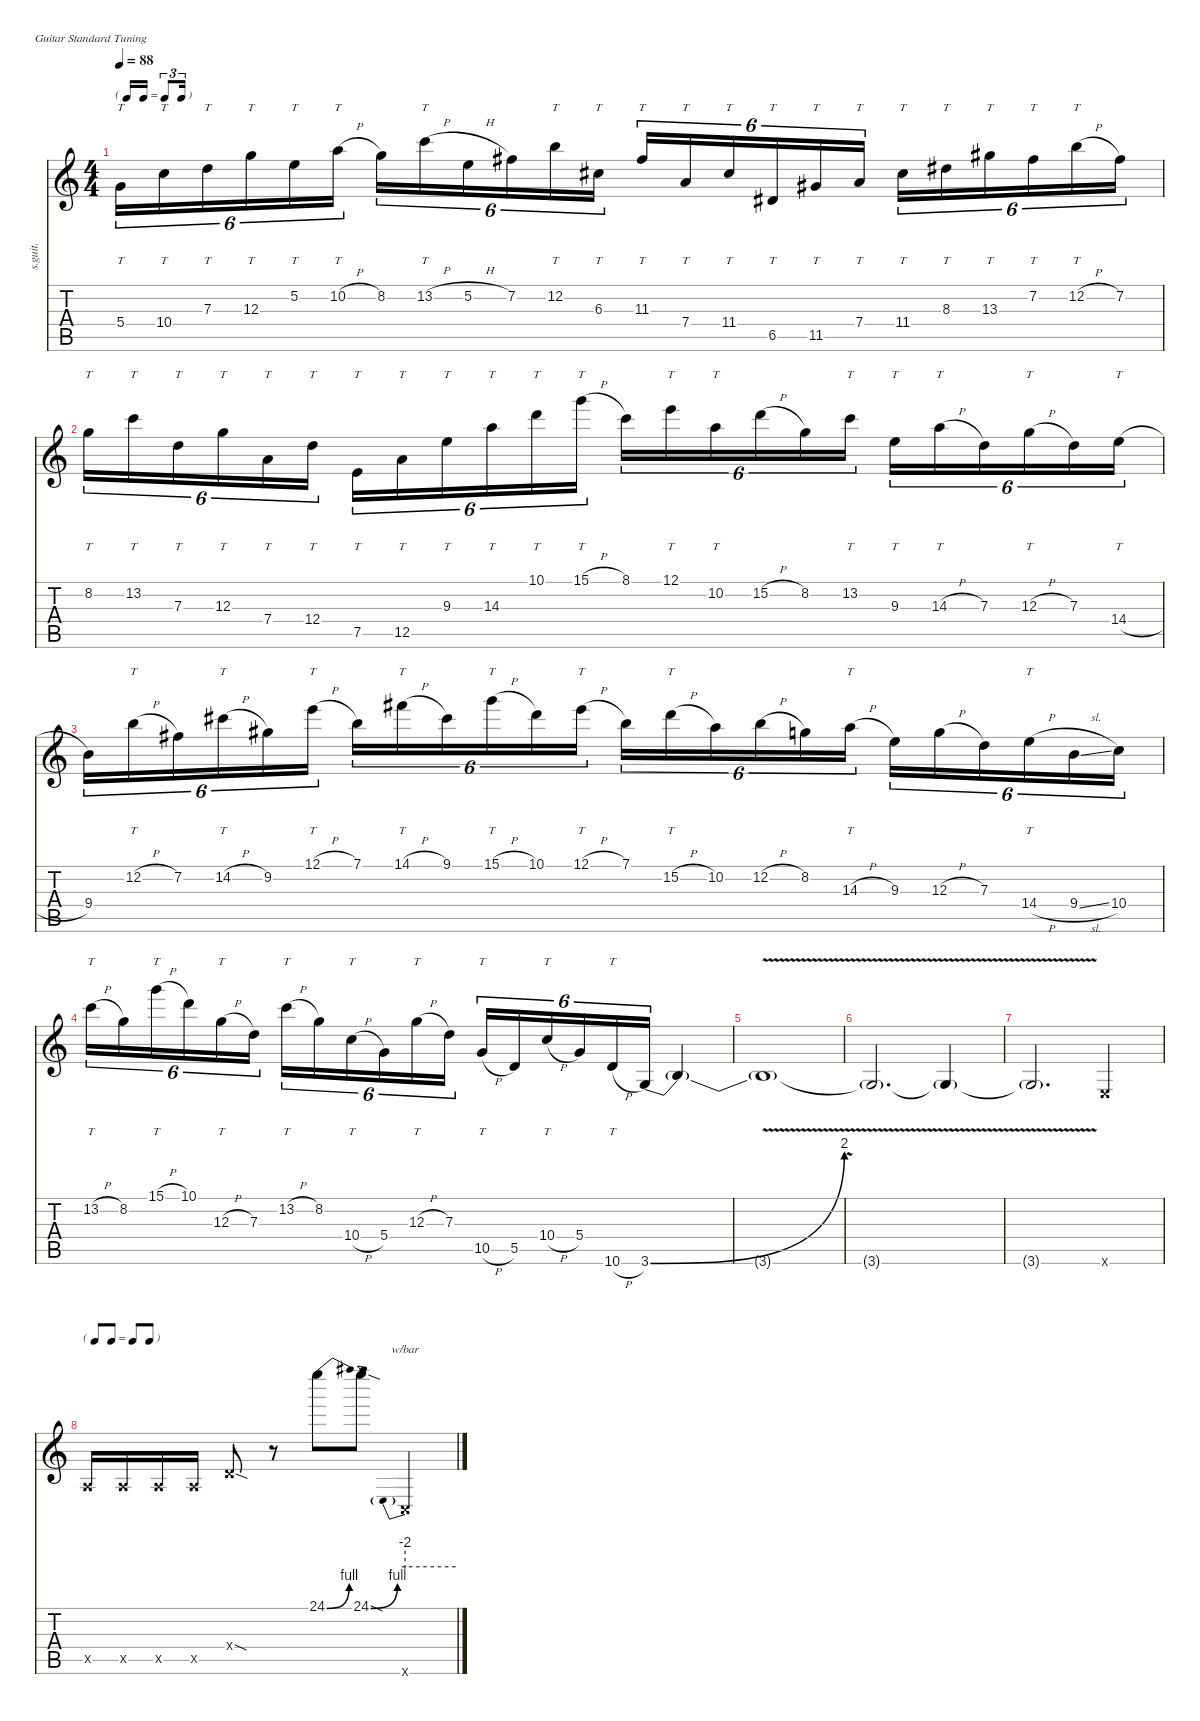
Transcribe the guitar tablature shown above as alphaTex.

\defaultSystemsLayout 4
\hideDynamics
\bracketExtendMode nobrackets
\track ("Track 1" "s.guit.") {instrument electricguitarjazz}
\staff {score tabs}
\tuning (E4 B3 G3 D3 A2 E2)
\ts (4 4)
\tf triplet16th
\tempo 88
\clef g2
\ks c
5.4.16{tt tu (6 4) lyrics (0 "") lyrics (1 "") lyrics (2 "") lyrics (3 "") lyrics (4 "") dy f} 10.4.16{tt tu (6 4) lyrics (0 "") lyrics (1 "") lyrics (2 "") lyrics (3 "") lyrics (4 "")} 7.3.16{tt tu (6 4) lyrics (0 "") lyrics (1 "") lyrics (2 "") lyrics (3 "") lyrics (4 "")} 12.3.16{tt tu (6 4) lyrics (0 "") lyrics (1 "") lyrics (2 "") lyrics (3 "") lyrics (4 "")} 5.2.16{tt tu (6 4) lyrics (0 "") lyrics (1 "") lyrics (2 "") lyrics (3 "") lyrics (4 "")} 10.2{h}.16{tt tu (6 4) lyrics (0 "") lyrics (1 "") lyrics (2 "") lyrics (3 "") lyrics (4 "")} 8.2.16{tu (6 4) lyrics (0 "") lyrics (1 "") lyrics (2 "") lyrics (3 "") lyrics (4 "")} 13.2{h}.16{tt tu (6 4) lyrics (0 "") lyrics (1 "") lyrics (2 "") lyrics (3 "") lyrics (4 "")} 5.2{h}.16{tu (6 4) lyrics (0 "") lyrics (1 "") lyrics (2 "") lyrics (3 "") lyrics (4 "")} 7.2{acc #}.16{tu (6 4) lyrics (0 "") lyrics (1 "") lyrics (2 "") lyrics (3 "") lyrics (4 "")} 12.2.16{tt tu (6 4) lyrics (0 "") lyrics (1 "") lyrics (2 "") lyrics (3 "") lyrics (4 "")} 6.3{acc #}.16{tt tu (6 4) lyrics (0 "") lyrics (1 "") lyrics (2 "") lyrics (3 "") lyrics (4 "")} 11.3{acc #}.16{tt tu (6 4) lyrics (0 "") lyrics (1 "") lyrics (2 "") lyrics (3 "") lyrics (4 "")} 7.4.16{tt tu (6 4) lyrics (0 "") lyrics (1 "") lyrics (2 "") lyrics (3 "") lyrics (4 "")} 11.4{acc #}.16{tt tu (6 4) lyrics (0 "") lyrics (1 "") lyrics (2 "") lyrics (3 "") lyrics (4 "")} 6.5{acc #}.16{tt tu (6 4) lyrics (0 "") lyrics (1 "") lyrics (2 "") lyrics (3 "") lyrics (4 "")} 11.5{acc #}.16{tt tu (6 4) lyrics (0 "") lyrics (1 "") lyrics (2 "") lyrics (3 "") lyrics (4 "")} 7.4.16{tt tu (6 4) lyrics (0 "") lyrics (1 "") lyrics (2 "") lyrics (3 "") lyrics (4 "")} 11.4{acc #}.16{tt tu (6 4) lyrics (0 "") lyrics (1 "") lyrics (2 "") lyrics (3 "") lyrics (4 "")} 8.3{acc #}.16{tt tu (6 4) lyrics (0 "") lyrics (1 "") lyrics (2 "") lyrics (3 "") lyrics (4 "")} 13.3{acc #}.16{tt tu (6 4) lyrics (0 "") lyrics (1 "") lyrics (2 "") lyrics (3 "") lyrics (4 "")} 7.2{acc #}.16{tt tu (6 4) lyrics (0 "") lyrics (1 "") lyrics (2 "") lyrics (3 "") lyrics (4 "")} 12.2{h}.16{tt tu (6 4) lyrics (0 "") lyrics (1 "") lyrics (2 "") lyrics (3 "") lyrics (4 "")} 7.2{acc #}.16{tu (6 4) lyrics (0 "") lyrics (1 "") lyrics (2 "") lyrics (3 "") lyrics (4 "")} |
8.2.16{tt tu (6 4) lyrics (0 "") lyrics (1 "") lyrics (2 "") lyrics (3 "") lyrics (4 "")} 13.2.16{tt tu (6 4) lyrics (0 "") lyrics (1 "") lyrics (2 "") lyrics (3 "") lyrics (4 "")} 7.3.16{tt tu (6 4) lyrics (0 "") lyrics (1 "") lyrics (2 "") lyrics (3 "") lyrics (4 "")} 12.3.16{tt tu (6 4) lyrics (0 "") lyrics (1 "") lyrics (2 "") lyrics (3 "") lyrics (4 "")} 7.4.16{tt tu (6 4) lyrics (0 "") lyrics (1 "") lyrics (2 "") lyrics (3 "") lyrics (4 "")} 12.4.16{tt tu (6 4) lyrics (0 "") lyrics (1 "") lyrics (2 "") lyrics (3 "") lyrics (4 "")} 7.5.16{tt tu (6 4) lyrics (0 "") lyrics (1 "") lyrics (2 "") lyrics (3 "") lyrics (4 "")} 12.5.16{tt tu (6 4) lyrics (0 "") lyrics (1 "") lyrics (2 "") lyrics (3 "") lyrics (4 "")} 9.3.16{tt tu (6 4) lyrics (0 "") lyrics (1 "") lyrics (2 "") lyrics (3 "") lyrics (4 "")} 14.3.16{tt tu (6 4) lyrics (0 "") lyrics (1 "") lyrics (2 "") lyrics (3 "") lyrics (4 "")} 10.1.16{tt tu (6 4) lyrics (0 "") lyrics (1 "") lyrics (2 "") lyrics (3 "") lyrics (4 "")} 15.1{h}.16{tt tu (6 4) lyrics (0 "") lyrics (1 "") lyrics (2 "") lyrics (3 "") lyrics (4 "")} 8.1.16{tu (6 4) lyrics (0 "") lyrics (1 "") lyrics (2 "") lyrics (3 "") lyrics (4 "")} 12.1.16{tt tu (6 4) lyrics (0 "") lyrics (1 "") lyrics (2 "") lyrics (3 "") lyrics (4 "")} 10.2.16{tt tu (6 4) lyrics (0 "") lyrics (1 "") lyrics (2 "") lyrics (3 "") lyrics (4 "")} 15.2{h}.16{tu (6 4) lyrics (0 "") lyrics (1 "") lyrics (2 "") lyrics (3 "") lyrics (4 "")} 8.2.16{tu (6 4) lyrics (0 "") lyrics (1 "") lyrics (2 "") lyrics (3 "") lyrics (4 "")} 13.2.16{tt tu (6 4) lyrics (0 "") lyrics (1 "") lyrics (2 "") lyrics (3 "") lyrics (4 "")} 9.3.16{tt tu (6 4) lyrics (0 "") lyrics (1 "") lyrics (2 "") lyrics (3 "") lyrics (4 "")} 14.3{h}.16{tt tu (6 4) lyrics (0 "") lyrics (1 "") lyrics (2 "") lyrics (3 "") lyrics (4 "")} 7.3.16{tu (6 4) lyrics (0 "") lyrics (1 "") lyrics (2 "") lyrics (3 "") lyrics (4 "")} 12.3{h}.16{tt tu (6 4) lyrics (0 "") lyrics (1 "") lyrics (2 "") lyrics (3 "") lyrics (4 "")} 7.3.16{tu (6 4) lyrics (0 "") lyrics (1 "") lyrics (2 "") lyrics (3 "") lyrics (4 "")} 14.4{h}.16{tt tu (6 4) lyrics (0 "") lyrics (1 "") lyrics (2 "") lyrics (3 "") lyrics (4 "")} |
9.4.16{tu (6 4) lyrics (0 "") lyrics (1 "") lyrics (2 "") lyrics (3 "") lyrics (4 "")} 12.2{h}.16{tt tu (6 4) lyrics (0 "") lyrics (1 "") lyrics (2 "") lyrics (3 "") lyrics (4 "")} 7.2{acc #}.16{tu (6 4) lyrics (0 "") lyrics (1 "") lyrics (2 "") lyrics (3 "") lyrics (4 "")} 14.2{h acc #}.16{tt tu (6 4) lyrics (0 "") lyrics (1 "") lyrics (2 "") lyrics (3 "") lyrics (4 "")} 9.2{acc #}.16{tu (6 4) lyrics (0 "") lyrics (1 "") lyrics (2 "") lyrics (3 "") lyrics (4 "")} 12.1{h}.16{tt tu (6 4) lyrics (0 "") lyrics (1 "") lyrics (2 "") lyrics (3 "") lyrics (4 "")} 7.1.16{tu (6 4) lyrics (0 "") lyrics (1 "") lyrics (2 "") lyrics (3 "") lyrics (4 "")} 14.1{h acc #}.16{tt tu (6 4) lyrics (0 "") lyrics (1 "") lyrics (2 "") lyrics (3 "") lyrics (4 "")} 9.1{acc #}.16{tu (6 4) lyrics (0 "") lyrics (1 "") lyrics (2 "") lyrics (3 "") lyrics (4 "")} 15.1{h}.16{tt tu (6 4) lyrics (0 "") lyrics (1 "") lyrics (2 "") lyrics (3 "") lyrics (4 "")} 10.1.16{tu (6 4) lyrics (0 "") lyrics (1 "") lyrics (2 "") lyrics (3 "") lyrics (4 "")} 12.1{h}.16{tt tu (6 4) lyrics (0 "") lyrics (1 "") lyrics (2 "") lyrics (3 "") lyrics (4 "")} 7.1.16{tu (6 4) lyrics (0 "") lyrics (1 "") lyrics (2 "") lyrics (3 "") lyrics (4 "")} 15.2{h}.16{tt tu (6 4) lyrics (0 "") lyrics (1 "") lyrics (2 "") lyrics (3 "") lyrics (4 "")} 10.2.16{tu (6 4) lyrics (0 "") lyrics (1 "") lyrics (2 "") lyrics (3 "") lyrics (4 "")} 12.2{h}.16{tu (6 4) lyrics (0 "") lyrics (1 "") lyrics (2 "") lyrics (3 "") lyrics (4 "")} 8.2.16{tu (6 4) lyrics (0 "") lyrics (1 "") lyrics (2 "") lyrics (3 "") lyrics (4 "")} 14.3{h}.16{tt tu (6 4) lyrics (0 "") lyrics (1 "") lyrics (2 "") lyrics (3 "") lyrics (4 "")} 9.3.16{tu (6 4) lyrics (0 "") lyrics (1 "") lyrics (2 "") lyrics (3 "") lyrics (4 "")} 12.3{h}.16{tu (6 4) lyrics (0 "") lyrics (1 "") lyrics (2 "") lyrics (3 "") lyrics (4 "")} 7.3.16{tu (6 4) lyrics (0 "") lyrics (1 "") lyrics (2 "") lyrics (3 "") lyrics (4 "")} 14.4{h}.16{tt tu (6 4) lyrics (0 "") lyrics (1 "") lyrics (2 "") lyrics (3 "") lyrics (4 "")} 9.4{sl}.16{tu (6 4) lyrics (0 "") lyrics (1 "") lyrics (2 "") lyrics (3 "") lyrics (4 "")} 10.4.16{tu (6 4) lyrics (0 "") lyrics (1 "") lyrics (2 "") lyrics (3 "") lyrics (4 "")} |
13.2{h}.16{tt tu (6 4) lyrics (0 "") lyrics (1 "") lyrics (2 "") lyrics (3 "") lyrics (4 "")} 8.2.16{tu (6 4) lyrics (0 "") lyrics (1 "") lyrics (2 "") lyrics (3 "") lyrics (4 "")} 15.1{h}.16{tt tu (6 4) lyrics (0 "") lyrics (1 "") lyrics (2 "") lyrics (3 "") lyrics (4 "")} 10.1.16{tu (6 4) lyrics (0 "") lyrics (1 "") lyrics (2 "") lyrics (3 "") lyrics (4 "")} 12.3{h}.16{tt tu (6 4) lyrics (0 "") lyrics (1 "") lyrics (2 "") lyrics (3 "") lyrics (4 "")} 7.3.16{tu (6 4) lyrics (0 "") lyrics (1 "") lyrics (2 "") lyrics (3 "") lyrics (4 "")} 13.2{h}.16{tt tu (6 4) lyrics (0 "") lyrics (1 "") lyrics (2 "") lyrics (3 "") lyrics (4 "")} 8.2.16{tu (6 4) lyrics (0 "") lyrics (1 "") lyrics (2 "") lyrics (3 "") lyrics (4 "")} 10.4{h}.16{tt tu (6 4) lyrics (0 "") lyrics (1 "") lyrics (2 "") lyrics (3 "") lyrics (4 "")} 5.4.16{tu (6 4) lyrics (0 "") lyrics (1 "") lyrics (2 "") lyrics (3 "") lyrics (4 "")} 12.3{h}.16{tt tu (6 4) lyrics (0 "") lyrics (1 "") lyrics (2 "") lyrics (3 "") lyrics (4 "")} 7.3.16{tu (6 4) lyrics (0 "") lyrics (1 "") lyrics (2 "") lyrics (3 "") lyrics (4 "")} 10.5{h}.16{tt tu (6 4) lyrics (0 "") lyrics (1 "") lyrics (2 "") lyrics (3 "") lyrics (4 "")} 5.5.16{tu (6 4) lyrics (0 "") lyrics (1 "") lyrics (2 "") lyrics (3 "") lyrics (4 "")} 10.4{h}.16{tt tu (6 4) lyrics (0 "") lyrics (1 "") lyrics (2 "") lyrics (3 "") lyrics (4 "")} 5.4.16{tu (6 4) lyrics (0 "") lyrics (1 "") lyrics (2 "") lyrics (3 "") lyrics (4 "")} 10.6{h}.16{tt tu (6 4) lyrics (0 "") lyrics (1 "") lyrics (2 "") lyrics (3 "") lyrics (4 "")} 3.6{be (bend 0 0 45 8)}.16{tu (6 4) lyrics (0 "") lyrics (1 "") lyrics (2 "") lyrics (3 "") lyrics (4 "")} 3.6{t}.4{lyrics (0 "") lyrics (1 "") lyrics (2 "") lyrics (3 "") lyrics (4 "")} |
3.6{v t}.1{lyrics (0 "") lyrics (1 "") lyrics (2 "") lyrics (3 "") lyrics (4 "")} |
3.6{v t}.2{d lyrics (0 "") lyrics (1 "") lyrics (2 "") lyrics (3 "") lyrics (4 "")} 3.6{v t}.4{lyrics (0 "") lyrics (1 "") lyrics (2 "") lyrics (3 "") lyrics (4 "")} |
3.6{v t}.2{d lyrics (0 "") lyrics (1 "") lyrics (2 "") lyrics (3 "") lyrics (4 "")} 0.6{x}.4{lyrics (0 "") lyrics (1 "") lyrics (2 "") lyrics (3 "") lyrics (4 "")} |
\tf none
0.5{x}.16{lyrics (0 "") lyrics (1 "") lyrics (2 "") lyrics (3 "") lyrics (4 "")} 0.5{x}.16{lyrics (0 "") lyrics (1 "") lyrics (2 "") lyrics (3 "") lyrics (4 "")} 0.5{x}.16{lyrics (0 "") lyrics (1 "") lyrics (2 "") lyrics (3 "") lyrics (4 "")} 0.5{x}.16{lyrics (0 "") lyrics (1 "") lyrics (2 "") lyrics (3 "") lyrics (4 "")} 0.4{sod x}.8{lyrics (0 "") lyrics (1 "") lyrics (2 "") lyrics (3 "") lyrics (4 "")} r.8 24.1{be (bend 0 0 15 4)}.8{lyrics (0 "") lyrics (1 "") lyrics (2 "") lyrics (3 "") lyrics (4 "")} 24.1{be (bend 0 0 15 4) sod}.8{lyrics (0 "") lyrics (1 "") lyrics (2 "") lyrics (3 "") lyrics (4 "")} 0.6{x}.4{tbe (predive default 0 -8 60 -8) lyrics (0 "") lyrics (1 "") lyrics (2 "") lyrics (3 "") lyrics (4 "")}
